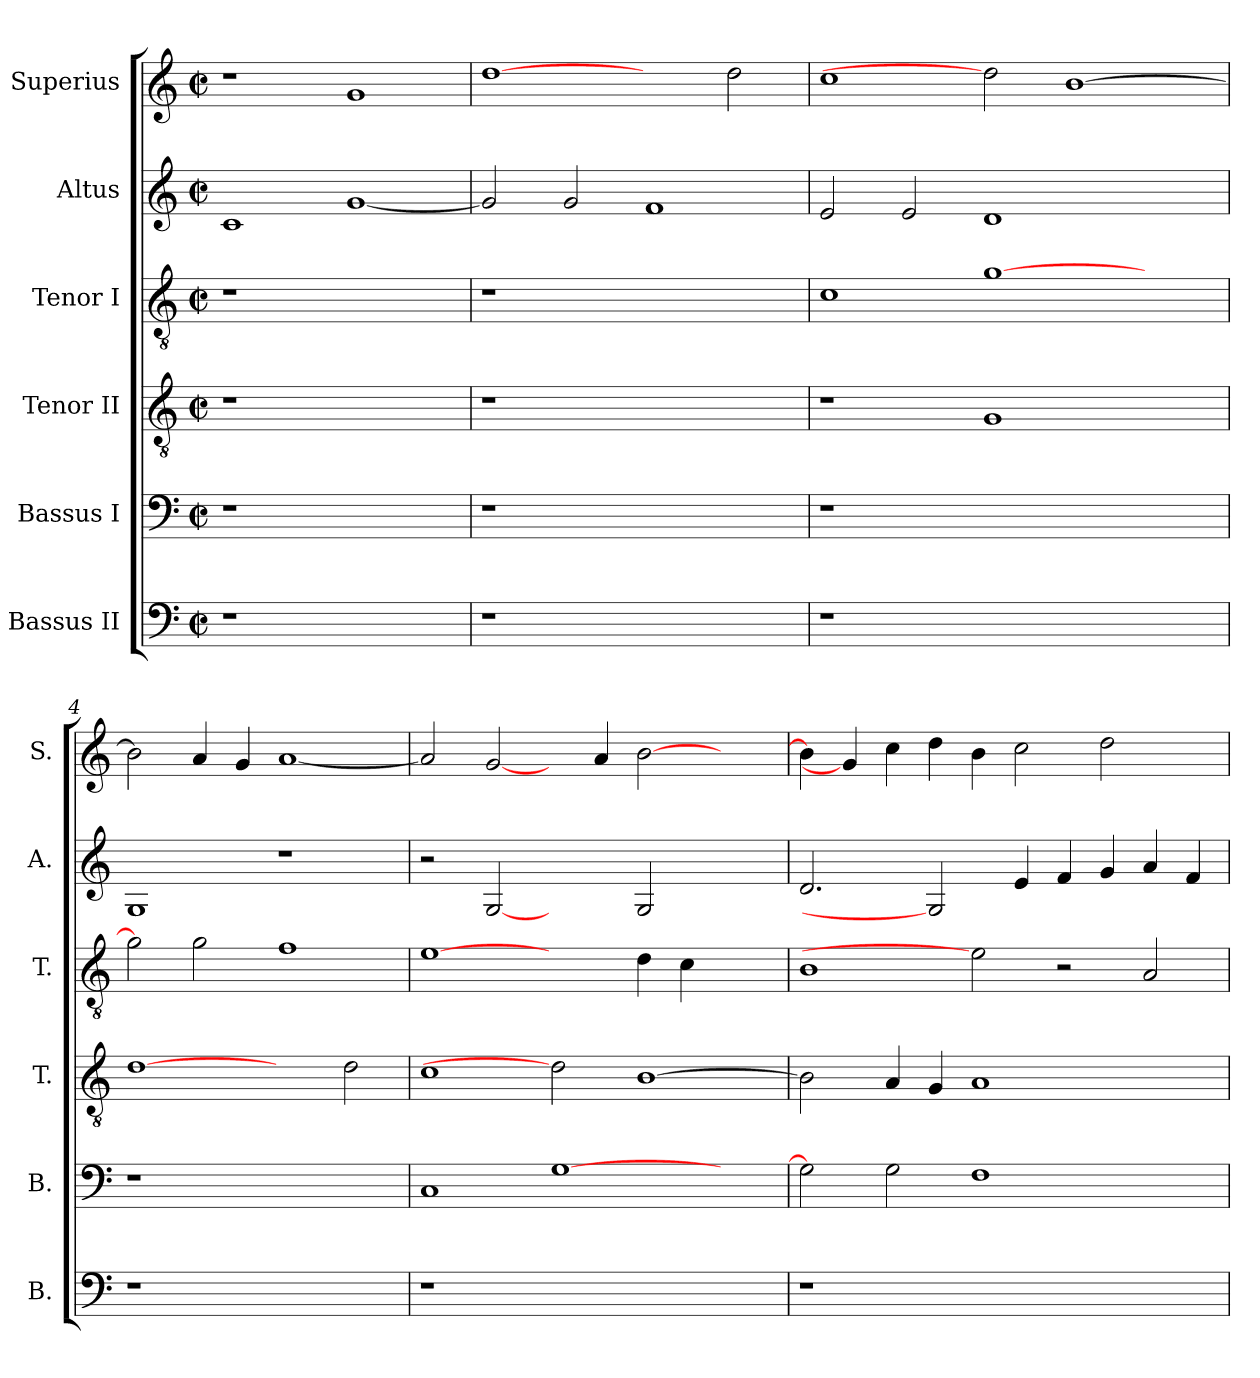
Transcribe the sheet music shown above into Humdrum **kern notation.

**kern	**kern	**kern	**kern	**kern	**kern
*part6	*part5	*part4	*part3	*part2	*part1
*staff6	*staff5	*staff4	*staff3	*staff2	*staff1
*I"Bassus II	*I"Bassus I	*I"Tenor II	*I"Tenor I	*I"Altus	*I"Superius
*I'B.	*I'B.	*I'T.	*I'T.	*I'A.	*I'S.
!!LO:PB:g=z
*clefF4	*clefF4	*clefGv2	*clefGv2	*clefG2	*clefG2
*	*	*ITrd7c12	*ITrd7c12	*	*
*k[]	*k[]	*k[]	*k[]	*k[]	*k[]
*C:	*C:	*C:	*C:	*C:	*C:
*M2/2	*M2/2	*M2/2	*M2/2	*M2/2	*M2/2
*met(c|)	*met(c|)	*met(c|)	*met(c|)	*met(c|)	*met(c|)
=1	=1	=1	=1	=1	=1
!LO:N:vis=1	!LO:N:vis=1	!LO:N:vis=1	!LO:N:vis=1	!	!
1r	1r	1r	1r	1ci	1r
1ryy	1ryy	1ryy	1ryy	[<1gi	1gi
=2	=2	=2	=2	=2	=2
!LO:N:vis=1	!LO:N:vis=1	!LO:N:vis=1	!LO:N:vis=1	!	!
1r	1r	1r	1r	2gi/]	[1ddi
.	.	.	.	2gi/	.
1ryy	1ryy	1ryy	1ryy	1fi	2ryy
.	.	.	.	.	2ddi\
=3	=3	=3	=3	=3	=3
!LO:N:vis=1	!LO:N:vis=1	!	!	!	!
1r	1r	1r	1Ci	2ei/	1cci
.	.	.	.	2ei/	.
1.ryy	1.ryy	1GGi	[>1Gi	1di	2ddi]
.	.	.	.	.	[>1bi
.	.	2ryy	2ryy	2ryy	.
=4	=4	=4	=4	=4	=4
!LO:N:vis=1	!LO:N:vis=1	!	!	!	!
1r	1r	[1Di	2Gi\]	1Gi	2bi\]
.	.	.	2Gi\	.	4ai/
.	.	.	.	.	4gi/
1ryy	1ryy	2ryy	1Fi	1r	[<1ai
.	.	2Di\	.	.	.
=5	=5	=5	=5	=5	=5
!LO:N:vis=1	!	!	!	!	!
1r	1Ci	1Ci	[1Ei	2r	2ai/]
.	.	.	.	[2Gi	[2gi/
1.ryy	[>1Gi	2Di]	2ryy	2ryy	4ryy
.	.	.	.	.	4ai/
.	.	[>1BBi	4Di\	2Gi/	[>2bi\
.	.	.	4Ci\	.	.
.	2ryy	.	2ryy	2ryy	2ryy
!!LO:LB:g=z
=6	=6	=6	=6	=6	=6
!LO:N:vis=1	!	!	!	!	!
1r	2Gi\]	2BBi\]	1BBi	2.di/	4bi\]
.	.	.	.	.	4gi/]
.	2Gi\	4AAi/	.	.	4cci\
.	.	4GGi/	.	2Gi]	4ddi\
1.ryy	1Fi	1AAi	2Ei]	.	4bi\
.	.	.	.	4ei/	2cci\
.	.	.	2r	4fi/	.
.	.	.	.	4gi/	2ddi\
.	2ryy	2ryy	2AAi/	4ai/	.
.	.	.	.	4fi/	4ryy
=	=	=	=	=	=
*-	*-	*-	*-	*-	*-
